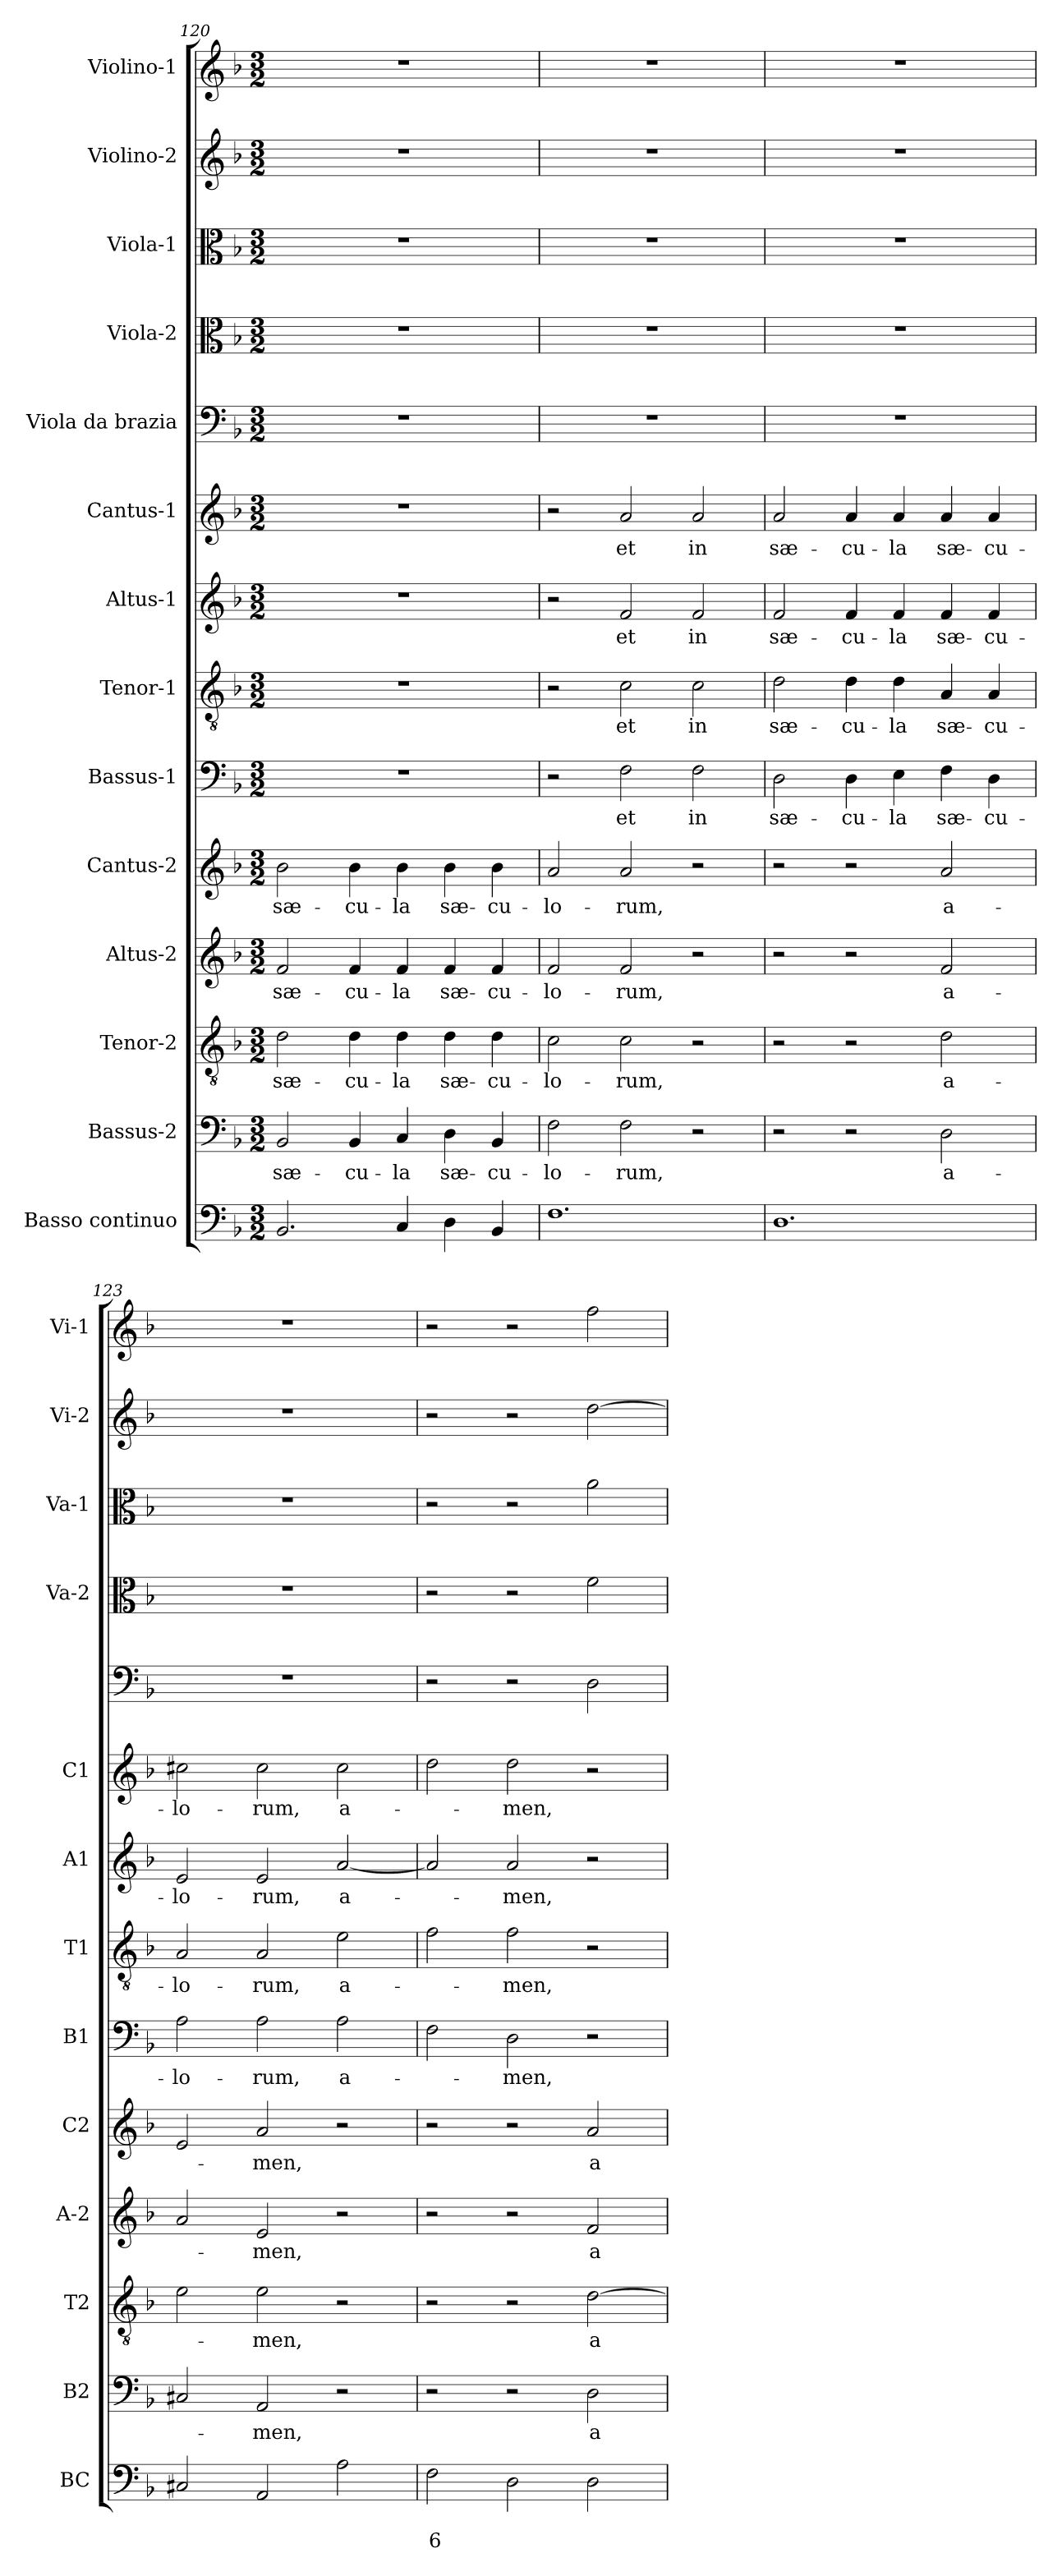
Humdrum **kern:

**kern	**text	**text	**kern	**text	**kern	**text	**kern	**text	**kern	**text	**kern	**text	**kern	**text	**kern	**text	**kern	**text	**kern	**kern	**kern	**kern	**kern
*part14	*part14	*part14	*part13	*part13	*part12	*part12	*part11	*part11	*part10	*part10	*part9	*part9	*part8	*part8	*part7	*part7	*part6	*part6	*part5	*part4	*part3	*part2	*part1
*staff14	*staff14	*staff14	*staff13	*staff13	*staff12	*staff12	*staff11	*staff11	*staff10	*staff10	*staff9	*staff9	*staff8	*staff8	*staff7	*staff7	*staff6	*staff6	*staff5	*staff4	*staff3	*staff2	*staff1
*I"Basso continuo	*	*	*I"Bassus-2	*	*I"Tenor-2	*	*I"Altus-2	*	*I"Cantus-2	*	*I"Bassus-1	*	*I"Tenor-1	*	*I"Altus-1	*	*I"Cantus-1	*	*I"Viola  da brazia	*I"Viola-2	*I"Viola-1	*I"Violino-2	*I"Violino-1
*I'BC	*	*	*I'B2	*	*I'T2	*	*I'A-2	*	*I'C2	*	*I'B1	*	*I'T1	*	*I'A1	*	*I'C1	*	*	*I'Va-2	*I'Va-1	*I'Vi-2	*I'Vi-1
*clefF4	*	*	*clefF4	*	*clefGv2	*	*clefG2	*	*clefG2	*	*clefF4	*	*clefGv2	*	*clefG2	*	*clefG2	*	*clefF4	*clefC3	*clefC3	*clefG2	*clefG2
*k[b-]	*	*	*k[b-]	*	*k[b-]	*	*k[b-]	*	*k[b-]	*	*k[b-]	*	*k[b-]	*	*k[b-]	*	*k[b-]	*	*k[b-]	*k[b-]	*k[b-]	*k[b-]	*k[b-]
*F:	*	*	*F:	*	*F:	*	*F:	*	*F:	*	*F:	*	*F:	*	*F:	*	*F:	*	*F:	*F:	*F:	*F:	*F:
*M3/2	*	*	*M3/2	*	*M3/2	*	*M3/2	*	*M3/2	*	*M3/2	*	*M3/2	*	*M3/2	*	*M3/2	*	*M3/2	*M3/2	*M3/2	*M3/2	*M3/2
=120	=120	=120	=120	=120	=120	=120	=120	=120	=120	=120	=120	=120	=120	=120	=120	=120	=120	=120	=120	=120	=120	=120	=120
!	!	!	!	!LO:LY:b	!	!LO:LY:b	!	!LO:LY:b	!	!LO:LY:b	!	!	!	!	!	!	!	!	!	!	!	!	!
2.BB-/	.	.	2BB-/	sæ-	2d\	sæ-	2f/	sæ-	2b-\	sæ-	1.r	.	1.r	.	1.r	.	1.r	.	1.r	1.r	1.r	1.r	1.r
!	!	!	!	!LO:LY:b	!	!LO:LY:b	!	!LO:LY:b	!	!LO:LY:b	!	!	!	!	!	!	!	!	!	!	!	!	!
.	.	.	4BB-/	-cu-	4d\	-cu-	4f/	-cu-	4b-\	-cu-	.	.	.	.	.	.	.	.	.	.	.	.	.
!	!	!	!	!LO:LY:b	!	!LO:LY:b	!	!LO:LY:b	!	!LO:LY:b	!	!	!	!	!	!	!	!	!	!	!	!	!
4C/	.	.	4C/	-la	4d\	-la	4f/	-la	4b-\	-la	.	.	.	.	.	.	.	.	.	.	.	.	.
!	!	!	!	!LO:LY:b	!	!LO:LY:b	!	!LO:LY:b	!	!LO:LY:b	!	!	!	!	!	!	!	!	!	!	!	!	!
4D\	.	.	4D\	sæ-	4d\	sæ-	4f/	sæ-	4b-\	sæ-	.	.	.	.	.	.	.	.	.	.	.	.	.
!	!	!	!	!LO:LY:b	!	!LO:LY:b	!	!LO:LY:b	!	!LO:LY:b	!	!	!	!	!	!	!	!	!	!	!	!	!
4BB-/	.	.	4BB-/	-cu-	4d\	-cu-	4f/	-cu-	4b-\	-cu-	.	.	.	.	.	.	.	.	.	.	.	.	.
!!LO:PB:g=z
=121	=121	=121	=121	=121	=121	=121	=121	=121	=121	=121	=121	=121	=121	=121	=121	=121	=121	=121	=121	=121	=121	=121	=121
!	!	!	!	!LO:LY:b	!	!LO:LY:b	!	!LO:LY:b	!	!LO:LY:b	!	!	!	!	!	!	!	!	!	!	!	!	!
1.F	.	.	2F\	-lo-	2c\	-lo-	2f/	-lo-	2a/	-lo-	2r	.	2r	.	2r	.	2r	.	1.r	1.r	1.r	1.r	1.r
!	!	!	!	!LO:LY:b	!	!LO:LY:b	!	!LO:LY:b	!	!LO:LY:b	!	!LO:LY:b	!	!LO:LY:b	!	!LO:LY:b	!	!LO:LY:b	!	!	!	!	!
.	.	.	2F\	-rum,	2c\	-rum,	2f/	-rum,	2a/	-rum,	2F\	et	2c\	et	2f/	et	2a/	et	.	.	.	.	.
!	!	!	!	!	!	!	!	!	!	!	!	!LO:LY:b	!	!LO:LY:b	!	!LO:LY:b	!	!LO:LY:b	!	!	!	!	!
.	.	.	2r	.	2r	.	2r	.	2r	.	2F\	in	2c\	in	2f/	in	2a/	in	.	.	.	.	.
=122	=122	=122	=122	=122	=122	=122	=122	=122	=122	=122	=122	=122	=122	=122	=122	=122	=122	=122	=122	=122	=122	=122	=122
!	!	!	!	!	!	!	!	!	!	!	!	!LO:LY:b	!	!LO:LY:b	!	!LO:LY:b	!	!LO:LY:b	!	!	!	!	!
1.D	.	.	2r	.	2r	.	2r	.	2r	.	2D\	sæ-	2d\	sæ-	2f/	sæ-	2a/	sæ-	1.r	1.r	1.r	1.r	1.r
!	!	!	!	!	!	!	!	!	!	!	!	!LO:LY:b	!	!LO:LY:b	!	!LO:LY:b	!	!LO:LY:b	!	!	!	!	!
.	.	.	2r	.	2r	.	2r	.	2r	.	4D\	-cu-	4d\	-cu-	4f/	-cu-	4a/	-cu-	.	.	.	.	.
!	!	!	!	!	!	!	!	!	!	!	!	!LO:LY:b	!	!LO:LY:b	!	!LO:LY:b	!	!LO:LY:b	!	!	!	!	!
.	.	.	.	.	.	.	.	.	.	.	4E\	-la	4d\	-la	4f/	-la	4a/	-la	.	.	.	.	.
!	!	!	!	!LO:LY:b	!	!LO:LY:b	!	!LO:LY:b	!	!LO:LY:b	!	!LO:LY:b	!	!LO:LY:b	!	!LO:LY:b	!	!LO:LY:b	!	!	!	!	!
.	.	.	2D\	a-	2d\	a-	2f/	a-	2a/	a-	4F\	sæ-	4A/	sæ-	4f/	sæ-	4a/	sæ-	.	.	.	.	.
!	!	!	!	!	!	!	!	!	!	!	!	!LO:LY:b	!	!LO:LY:b	!	!LO:LY:b	!	!LO:LY:b	!	!	!	!	!
.	.	.	.	.	.	.	.	.	.	.	4D\	-cu-	4A/	-cu-	4f/	-cu-	4a/	-cu-	.	.	.	.	.
=123	=123	=123	=123	=123	=123	=123	=123	=123	=123	=123	=123	=123	=123	=123	=123	=123	=123	=123	=123	=123	=123	=123	=123
!	!	!	!	!	!	!	!	!	!	!	!	!LO:LY:b	!	!LO:LY:b	!	!LO:LY:b	!	!LO:LY:b	!	!	!	!	!
2C#X/	.	.	2C#X/	.	2e\	.	2a/	.	2e/	.	2A\	-lo-	2A/	-lo-	2e/	-lo-	2cc#X\	-lo-	1.r	1.r	1.r	1.r	1.r
!	!	!	!	!LO:LY:b	!	!LO:LY:b	!	!LO:LY:b	!	!LO:LY:b	!	!LO:LY:b	!	!LO:LY:b	!	!LO:LY:b	!	!LO:LY:b	!	!	!	!	!
2AA/	.	.	2AA/	-men,	2e\	-men,	2e/	-men,	2a/	-men,	2A\	-rum,	2A/	-rum,	2e/	-rum,	2cc#\	-rum,	.	.	.	.	.
!	!	!	!	!	!	!	!	!	!	!	!	!LO:LY:b	!	!LO:LY:b	!	!LO:LY:b	!	!LO:LY:b	!	!	!	!	!
2A\	.	.	2r	.	2r	.	2r	.	2r	.	2A\	a-	2e\	a-	[2a/	a-	2cc#\	a-	.	.	.	.	.
=124	=124	=124	=124	=124	=124	=124	=124	=124	=124	=124	=124	=124	=124	=124	=124	=124	=124	=124	=124	=124	=124	=124	=124
!	!	!LO:LY:b	!	!	!	!	!	!	!	!	!	!	!	!	!	!	!	!	!	!	!	!	!
2F\	.	6	2r	.	2r	.	2r	.	2r	.	2F\	.	2f\	.	2a/]	.	2dd\	.	2r	2r	2r	2r	2r
!	!	!	!	!	!	!	!	!	!	!	!	!LO:LY:b	!	!LO:LY:b	!	!LO:LY:b	!	!LO:LY:b	!	!	!	!	!
2D\	.	.	2r	.	2r	.	2r	.	2r	.	2D\	-men,	2f\	-men,	2a/	-men,	2dd\	-men,	2r	2r	2r	2r	2r
!	!	!	!	!LO:LY:b	!	!LO:LY:b	!	!LO:LY:b	!	!LO:LY:b	!	!	!	!	!	!	!	!	!	!	!	!	!
2D\	.	.	2D\	a-	[2d\	a-	2f/	a-	2a/	a-	2r	.	2r	.	2r	.	2r	.	2D\	2f\	2a\	[2dd\	2ff\
=	=	=	=	=	=	=	=	=	=	=	=	=	=	=	=	=	=	=	=	=	=	=	=
*-	*-	*-	*-	*-	*-	*-	*-	*-	*-	*-	*-	*-	*-	*-	*-	*-	*-	*-	*-	*-	*-	*-	*-
